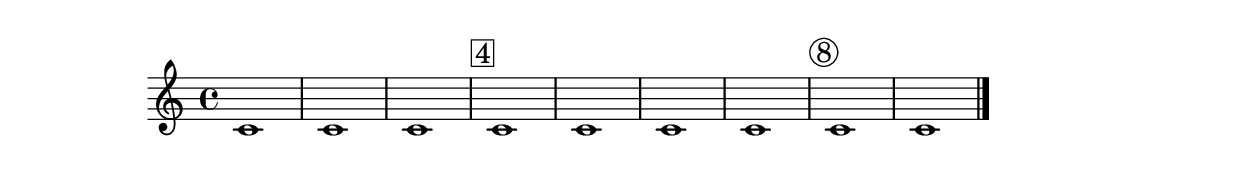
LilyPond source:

%% DO NOT EDIT this file manually; it is automatically
%% generated from LSR http://lsr.dsi.unimi.it
%% Make any changes in LSR itself, or in Documentation/snippets/new/ ,
%% and then run scripts/auxiliar/makelsr.py
%%
%% This file is in the public domain.
\version "2.17.15"

\header {
  lsrtags = "rhythms, tweaks-and-overrides"

  texidoc = "
Bar numbers can also be printed inside boxes or circles.

"
  doctitle = "Printing bar numbers inside boxes or circles"
} % begin verbatim


\relative c' {
  % Prevent bar numbers at the end of a line and permit them elsewhere
  \override Score.BarNumber.break-visibility = #end-of-line-invisible
  \set Score.barNumberVisibility = #(every-nth-bar-number-visible 4)

  % Increase the size of the bar number by 2
  \override Score.BarNumber.font-size = #2

  % Draw a box round the following bar number(s)
  \override Score.BarNumber.stencil
    = #(make-stencil-boxer 0.1 0.25 ly:text-interface::print)
  \repeat unfold 5 { c1 }

  % Draw a circle round the following bar number(s)
  \override Score.BarNumber.stencil
    = #(make-stencil-circler 0.1 0.25 ly:text-interface::print)
  \repeat unfold 4 { c1 } \bar "|."
}
